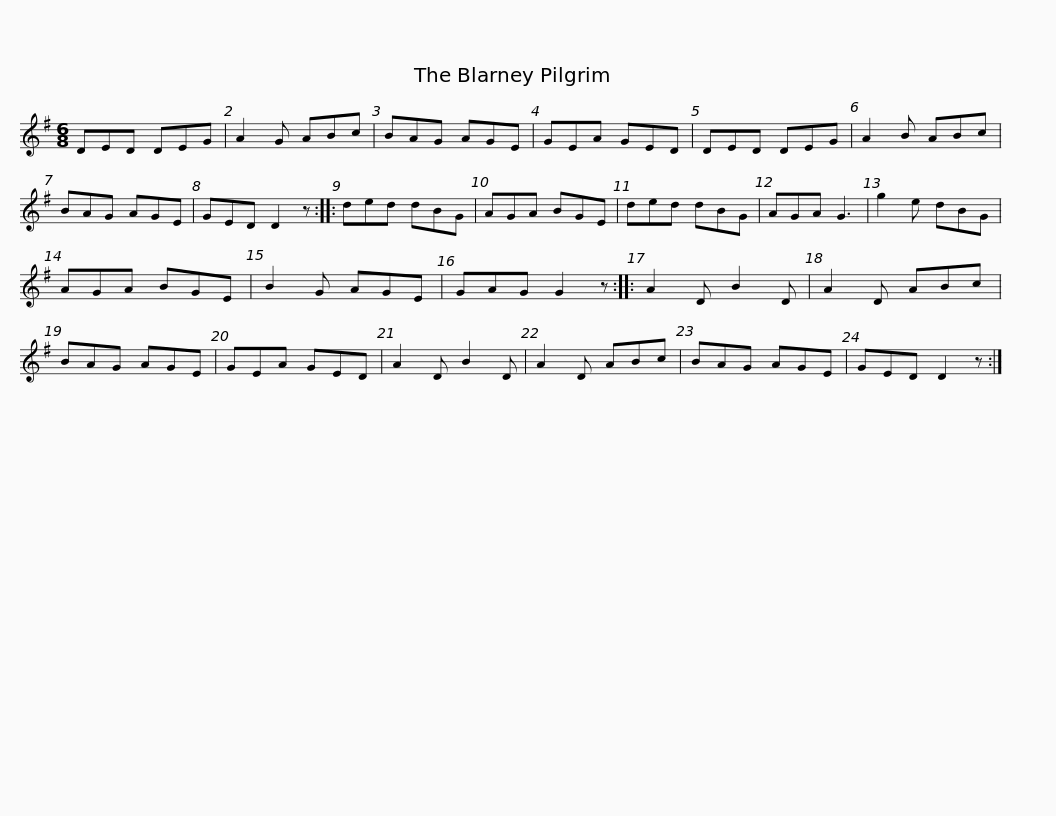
X:1
L:1/8
M:6/8
I:linebreak $
K:G
V:1 treble
V:1
 DED DEG | A2 G ABc | BAG AGE | GEA GED | DED DEG | %5
 A2 B ABc | BAG AGE |$ GED D2 z :: ded dBG | AGA BGE | %10
 ded dBG | AGA G3 | g2 e dBG | AGA BGE | B2 G AGE |$ %15
 GAG G2 z :: A2 D B2 D | A2 D ABc | BAG AGE | GEA GED | %20
 A2 D B2 D | A2 D ABc | BAG AGE |$ GED D2 z :| %24
